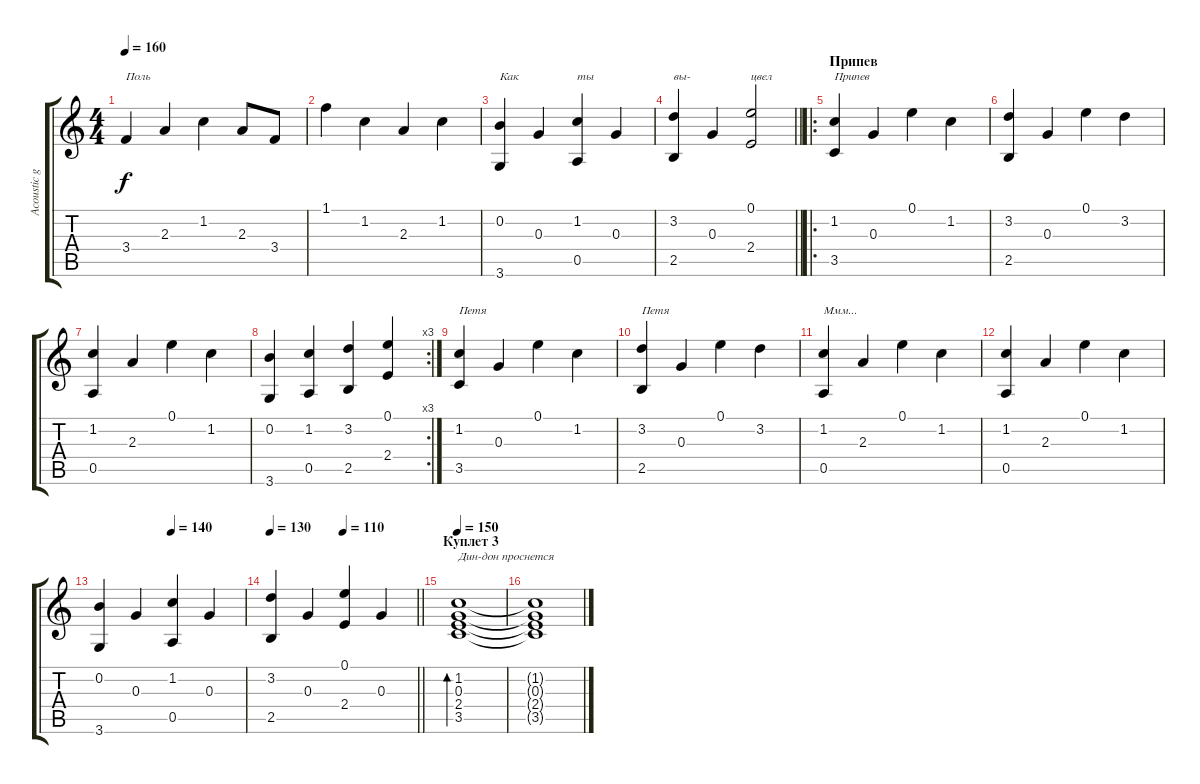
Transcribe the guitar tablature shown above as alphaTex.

\track ("Acoustic guitar" "Acoustic g") {instrument acousticguitarsteel}
\staff {score tabs}
\tuning (E4 B3 G3 D3 A2 E2) {hide}
\ts (4 4)
\tempo 160
\clef g2
\ks c
3.4.4{txt "Поль" dy f} 2.3.4 1.2.4 2.3.8 3.4.8 |
1.1.4 1.2.4 2.3.4 1.2.4 |
(0.2 3.6).4{txt "Как"} 0.3.4 (1.2 0.5).4{txt "ты"} 0.3.4 |
\barLineRight lightlight
(3.2 2.5).4{txt "вы-"} 0.3.4 (0.1 2.4).2{txt "цвел"} |
\ro
\section ("" "Припев")
(1.2 3.5).4{txt "Припев"} 0.3.4 0.1.4 1.2.4 |
(3.2 2.5).4 0.3.4 0.1.4 3.2.4 |
(1.2 0.5).4 2.3.4 0.1.4 1.2.4 |
\rc 3
(0.2 3.6).4 (1.2 0.5).4 (3.2 2.5).4 (0.1 2.4).4 |
(1.2 3.5).4{txt "Петя"} 0.3.4 0.1.4 1.2.4 |
(3.2 2.5).4{txt "Петя"} 0.3.4 0.1.4 3.2.4 |
(1.2 0.5).4{txt "Ммм..."} 2.3.4 0.1.4 1.2.4 |
(1.2 0.5).4 2.3.4 0.1.4 1.2.4 |
\tempo (140 0.5)
(0.2 3.6).4 0.3.4 (1.2 0.5).4 0.3.4 |
\tempo 130
\tempo (110 0.5)
\barLineRight lightlight
(3.2 2.5).4 0.3.4 (0.1 2.4).4 0.3.4 |
\section ("" "Куплет 3")
\tempo 150
(1.2 0.3 2.4 3.5).1{bd 480 txt "Дин-дон проснется"} |
(1.2{t} 0.3{t} 2.4{t} 3.5{t}).1
